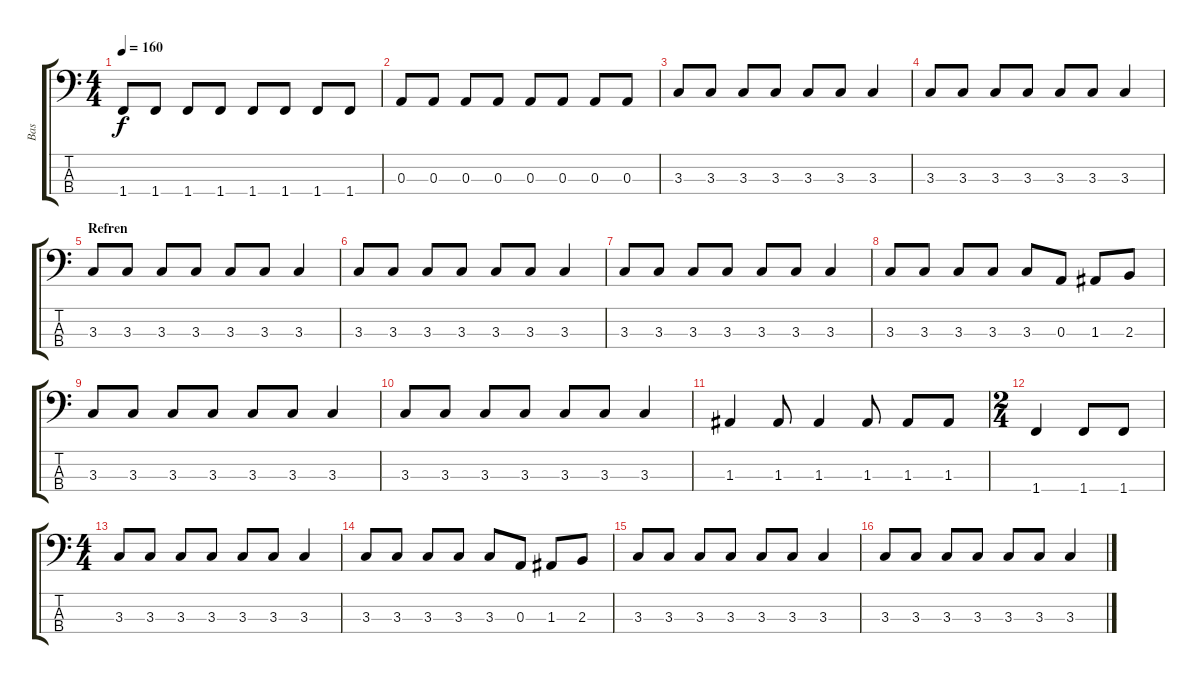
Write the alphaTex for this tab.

\track ("Bas" "Bas") {instrument electricbassfinger}
\staff {score tabs}
\tuning (G2 D2 A1 E1) {hide}
\ts (4 4)
\tempo 160
\clef f4
\ks c
1.4.8{dy f} 1.4.8 1.4.8 1.4.8 1.4.8 1.4.8 1.4.8 1.4.8 |
0.3.8 0.3.8 0.3.8 0.3.8 0.3.8 0.3.8 0.3.8 0.3.8 |
3.3.8 3.3.8 3.3.8 3.3.8 3.3.8 3.3.8 3.3.4 |
3.3.8 3.3.8 3.3.8 3.3.8 3.3.8 3.3.8 3.3.4 |
\section ("" "Refren")
3.3.8 3.3.8 3.3.8 3.3.8 3.3.8 3.3.8 3.3.4 |
3.3.8 3.3.8 3.3.8 3.3.8 3.3.8 3.3.8 3.3.4 |
3.3.8 3.3.8 3.3.8 3.3.8 3.3.8 3.3.8 3.3.4 |
3.3.8 3.3.8 3.3.8 3.3.8 3.3.8 0.3.8 1.3.8 2.3.8 |
3.3.8 3.3.8 3.3.8 3.3.8 3.3.8 3.3.8 3.3.4 |
3.3.8 3.3.8 3.3.8 3.3.8 3.3.8 3.3.8 3.3.4 |
1.3.4 1.3.8 1.3.4 1.3.8 1.3.8 1.3.8 |
\ts (2 4)
1.4.4 1.4.8 1.4.8 |
\ts (4 4)
3.3.8 3.3.8 3.3.8 3.3.8 3.3.8 3.3.8 3.3.4 |
3.3.8 3.3.8 3.3.8 3.3.8 3.3.8 0.3.8 1.3.8 2.3.8 |
3.3.8 3.3.8 3.3.8 3.3.8 3.3.8 3.3.8 3.3.4 |
3.3.8 3.3.8 3.3.8 3.3.8 3.3.8 3.3.8 3.3.4
